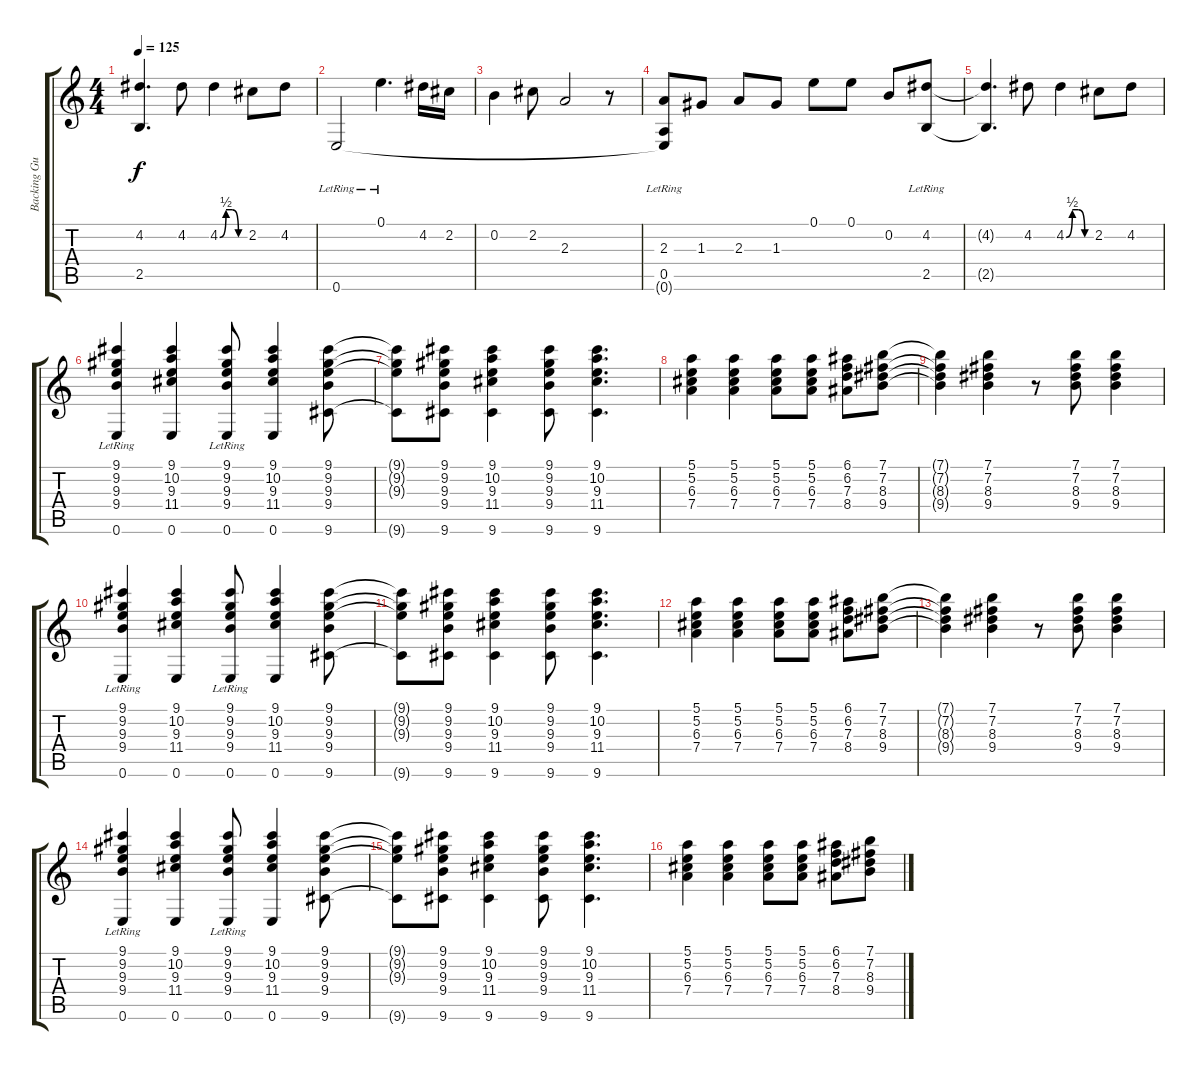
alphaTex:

\track ("Backing Guitar" "Backing Gu") {instrument distortionguitar}
\staff {score tabs}
\tuning (E4 B3 G3 D3 A2 E2) {hide}
\ts (4 4)
\tempo 125
\clef g2
\ks c
(4.2{t} 2.5{t}).4{d dy f} 4.2.8 4.2{be (custom 0 0 15 2 30 2 45 0 60 0)}.4 2.2.8 4.2.8 |
0.6{lr}.2 0.1{lr}.4{d} 4.2.16 2.2.16 |
0.2.4 2.2.8 2.3.2 r.8 |
(2.3 0.5{lr} 0.6{t}).8 1.3.8 2.3.8 1.3.8 0.1.8 0.1.8 0.2.8 (4.2 2.5{lr}).8 |
(4.2{t} 2.5{t}).4{d} 4.2.8 4.2{be (custom 0 0 15 2 30 2 45 0 60 0)}.4 2.2.8 4.2.8 |
(9.1 9.2 9.3 9.4 0.6{lr}).4 (9.1 10.2 9.3 11.4 0.6).4 (9.1 9.2 9.3 9.4 0.6{lr}).8 (9.1 10.2 9.3 11.4 0.6).4 (9.1 9.2 9.3 9.4 9.6).8 |
(9.1{t} 9.2{t} 9.3{t} 9.6{t}).8 (9.1 9.2 9.3 9.4 9.6).8 (9.1 10.2 9.3 11.4 9.6).4 (9.1 9.2 9.3 9.4 9.6).8 (9.1 10.2 9.3 11.4 9.6).4{d} |
(5.1 5.2 6.3 7.4).4 (5.1 5.2 6.3 7.4).4 (5.1 5.2 6.3 7.4).8 (5.1 5.2 6.3 7.4).8 (6.1 6.2 7.3 8.4).8 (7.1 7.2 8.3 9.4).8 |
(7.1{t} 7.2{t} 8.3{t} 9.4{t}).4 (7.1 7.2 8.3 9.4).4 r.8 (7.1 7.2 8.3 9.4).8 (7.1 7.2 8.3 9.4).4 |
(9.1 9.2 9.3 9.4 0.6{lr}).4 (9.1 10.2 9.3 11.4 0.6).4 (9.1 9.2 9.3 9.4 0.6{lr}).8 (9.1 10.2 9.3 11.4 0.6).4 (9.1 9.2 9.3 9.4 9.6).8 |
(9.1{t} 9.2{t} 9.3{t} 9.6{t}).8 (9.1 9.2 9.3 9.4 9.6).8 (9.1 10.2 9.3 11.4 9.6).4 (9.1 9.2 9.3 9.4 9.6).8 (9.1 10.2 9.3 11.4 9.6).4{d} |
(5.1 5.2 6.3 7.4).4 (5.1 5.2 6.3 7.4).4 (5.1 5.2 6.3 7.4).8 (5.1 5.2 6.3 7.4).8 (6.1 6.2 7.3 8.4).8 (7.1 7.2 8.3 9.4).8 |
(7.1{t} 7.2{t} 8.3{t} 9.4{t}).4 (7.1 7.2 8.3 9.4).4 r.8 (7.1 7.2 8.3 9.4).8 (7.1 7.2 8.3 9.4).4 |
(9.1 9.2 9.3 9.4 0.6{lr}).4 (9.1 10.2 9.3 11.4 0.6).4 (9.1 9.2 9.3 9.4 0.6{lr}).8 (9.1 10.2 9.3 11.4 0.6).4 (9.1 9.2 9.3 9.4 9.6).8 |
(9.1{t} 9.2{t} 9.3{t} 9.6{t}).8 (9.1 9.2 9.3 9.4 9.6).8 (9.1 10.2 9.3 11.4 9.6).4 (9.1 9.2 9.3 9.4 9.6).8 (9.1 10.2 9.3 11.4 9.6).4{d} |
(5.1 5.2 6.3 7.4).4 (5.1 5.2 6.3 7.4).4 (5.1 5.2 6.3 7.4).8 (5.1 5.2 6.3 7.4).8 (6.1 6.2 7.3 8.4).8 (7.1 7.2 8.3 9.4).8
